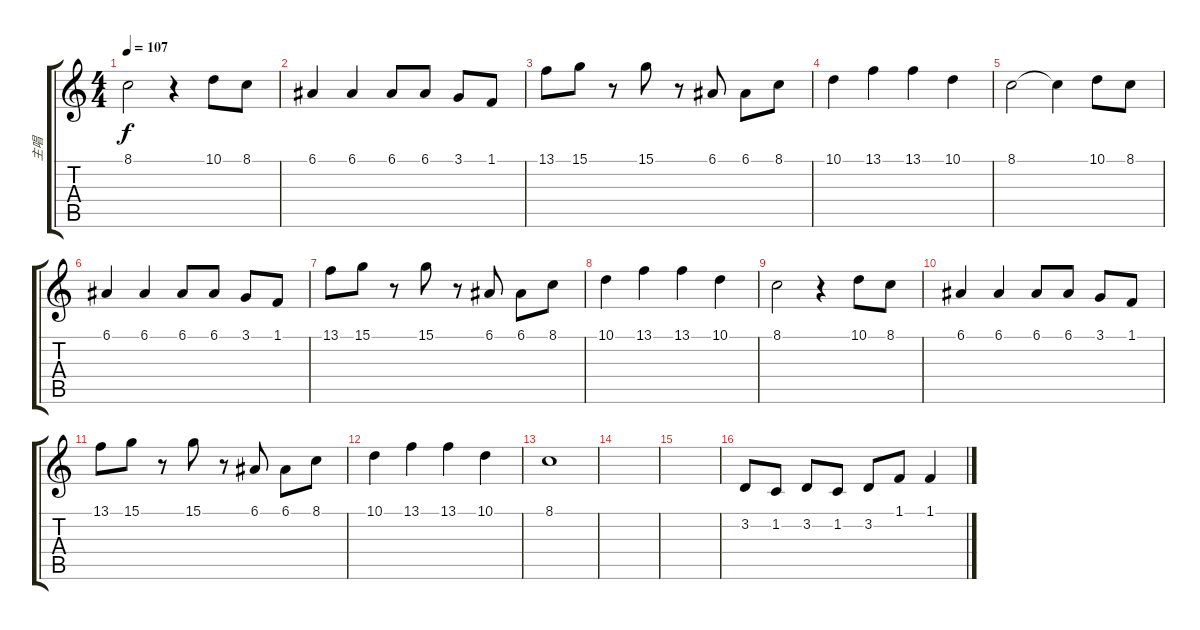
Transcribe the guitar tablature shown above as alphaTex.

\track ("主唱" "主唱") {instrument violin}
\staff {score tabs}
\tuning (E4 B3 G3 D3 A2 E2) {hide}
\ts (4 4)
\tempo 107
\clef g2
\ks c
8.1.2{dy f} r.4 10.1.8 8.1.8 |
6.1.4 6.1.4 6.1.8 6.1.8 3.1.8 1.1.8 |
13.1.8 15.1.8 r.8 15.1.8 r.8 6.1.8 6.1.8 8.1.8 |
10.1.4 13.1.4 13.1.4 10.1.4 |
8.1.2 8.1{t}.4 10.1.8 8.1.8 |
6.1.4 6.1.4 6.1.8 6.1.8 3.1.8 1.1.8 |
13.1.8 15.1.8 r.8 15.1.8 r.8 6.1.8 6.1.8 8.1.8 |
10.1.4 13.1.4 13.1.4 10.1.4 |
8.1.2 r.4 10.1.8 8.1.8 |
6.1.4 6.1.4 6.1.8 6.1.8 3.1.8 1.1.8 |
13.1.8 15.1.8 r.8 15.1.8 r.8 6.1.8 6.1.8 8.1.8 |
10.1.4 13.1.4 13.1.4 10.1.4 |
8.1.1 |
|
|
3.2.8 1.2.8 3.2.8 1.2.8 3.2.8 1.1.8 1.1.4
